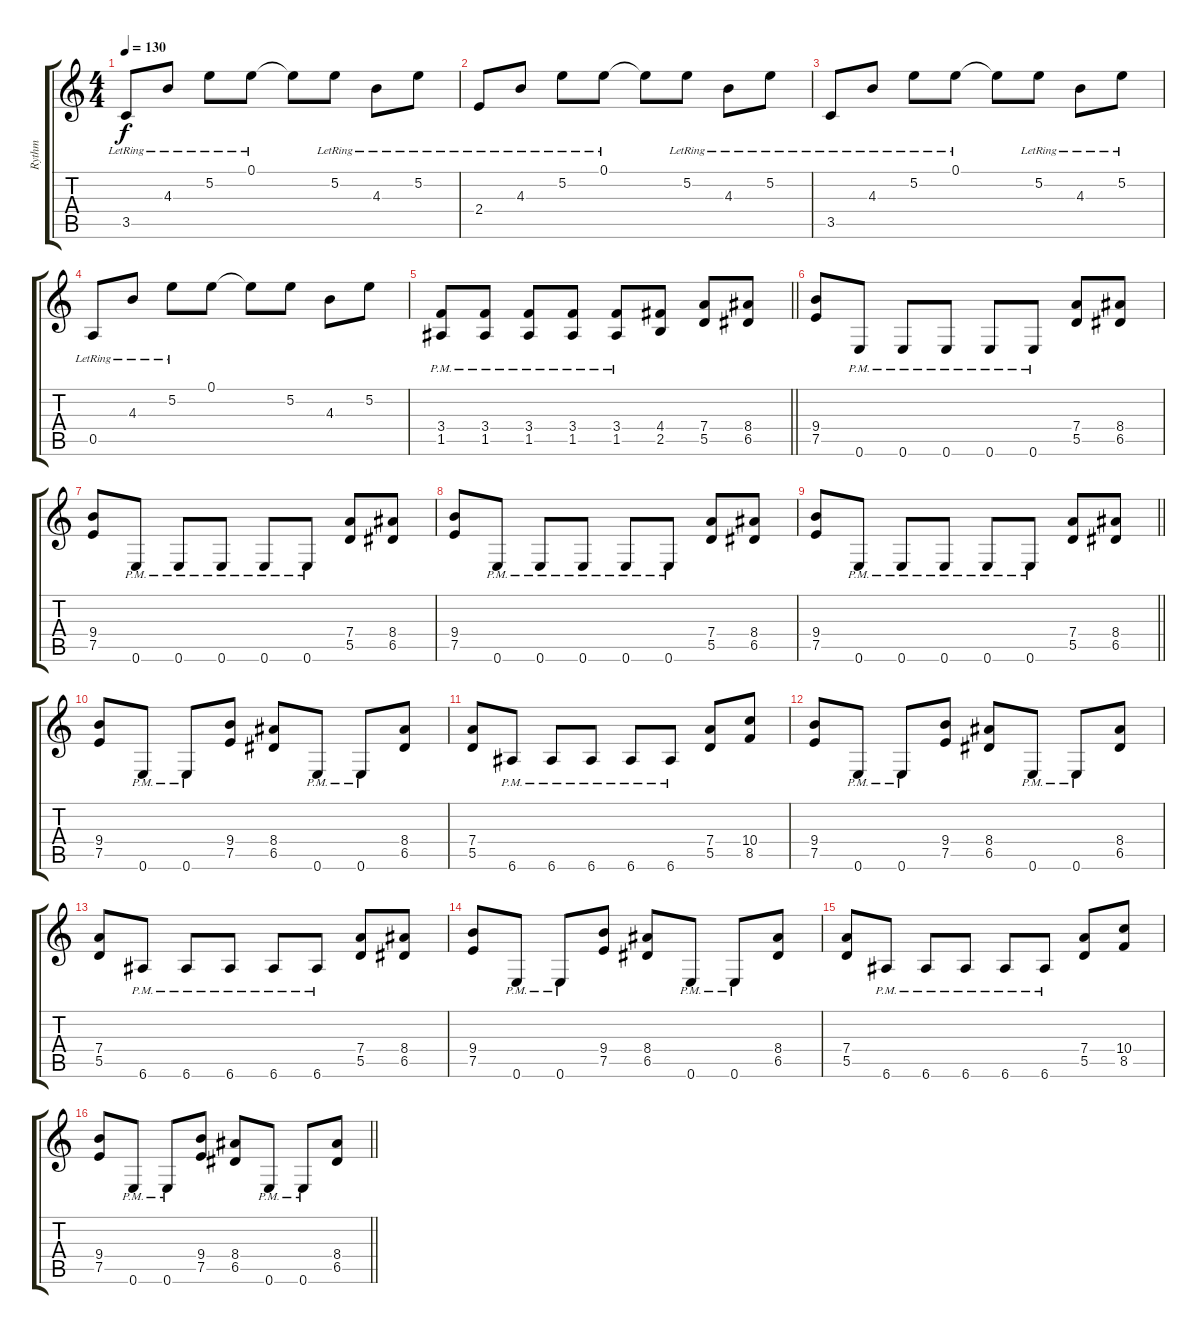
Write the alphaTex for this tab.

\track ("Rythm " "Rythm ") {instrument distortionguitar}
\staff {score tabs}
\tuning (E4 B3 G3 D3 A2 E2) {hide}
\ts (4 4)
\tempo 130
\clef g2
\ks c
3.5{lr}.8{dy f} 4.3{lr}.8 5.2{lr}.8 0.1{lr}.8 0.1{t}.8 5.2{lr}.8 4.3{lr}.8 5.2{lr}.8 |
2.4{lr}.8 4.3{lr}.8 5.2{lr}.8 0.1{lr}.8 0.1{t}.8 5.2{lr}.8 4.3{lr}.8 5.2{lr}.8 |
3.5{lr}.8 4.3{lr}.8 5.2{lr}.8 0.1{lr}.8 0.1{t}.8 5.2{lr}.8 4.3{lr}.8 5.2{lr}.8 |
0.5{lr}.8 4.3{lr}.8 5.2{lr}.8 0.1.8 0.1{t}.8 5.2.8 4.3.8 5.2.8 |
\barLineRight lightlight
(3.4{pm} 1.5{pm}).8{volume 16} (3.4{pm} 1.5{pm}).8 (3.4{pm} 1.5{pm}).8 (3.4{pm} 1.5{pm}).8 (3.4{pm} 1.5{pm}).8 (4.4 2.5).8 (7.4 5.5).8 (8.4 6.5).8 |
(9.4 7.5).8 0.6{pm}.8 0.6{pm}.8 0.6{pm}.8 0.6{pm}.8 0.6{pm}.8 (7.4 5.5).8 (8.4 6.5).8 |
(9.4 7.5).8 0.6{pm}.8 0.6{pm}.8 0.6{pm}.8 0.6{pm}.8 0.6{pm}.8 (7.4 5.5).8 (8.4 6.5).8 |
(9.4 7.5).8 0.6{pm}.8 0.6{pm}.8 0.6{pm}.8 0.6{pm}.8 0.6{pm}.8 (7.4 5.5).8 (8.4 6.5).8 |
\barLineRight lightlight
(9.4 7.5).8 0.6{pm}.8 0.6{pm}.8 0.6{pm}.8 0.6{pm}.8 0.6{pm}.8 (7.4 5.5).8 (8.4 6.5).8 |
(9.4 7.5).8 0.6{pm}.8 0.6{pm}.8 (9.4 7.5).8 (8.4 6.5).8 0.6{pm}.8 0.6{pm}.8 (8.4 6.5).8 |
(7.4 5.5).8 6.6{pm}.8 6.6{pm}.8 6.6{pm}.8 6.6{pm}.8 6.6{pm}.8 (7.4 5.5).8 (10.4 8.5).8 |
(9.4 7.5).8 0.6{pm}.8 0.6{pm}.8 (9.4 7.5).8 (8.4 6.5).8 0.6{pm}.8 0.6{pm}.8 (8.4 6.5).8 |
(7.4 5.5).8 6.6{pm}.8 6.6{pm}.8 6.6{pm}.8 6.6{pm}.8 6.6{pm}.8 (7.4 5.5).8 (8.4 6.5).8 |
(9.4 7.5).8 0.6{pm}.8 0.6{pm}.8 (9.4 7.5).8 (8.4 6.5).8 0.6{pm}.8 0.6{pm}.8 (8.4 6.5).8 |
(7.4 5.5).8 6.6{pm}.8 6.6{pm}.8 6.6{pm}.8 6.6{pm}.8 6.6{pm}.8 (7.4 5.5).8 (10.4 8.5).8 |
\barLineRight lightlight
(9.4 7.5).8 0.6{pm}.8 0.6{pm}.8 (9.4 7.5).8 (8.4 6.5).8 0.6{pm}.8 0.6{pm}.8 (8.4 6.5).8
